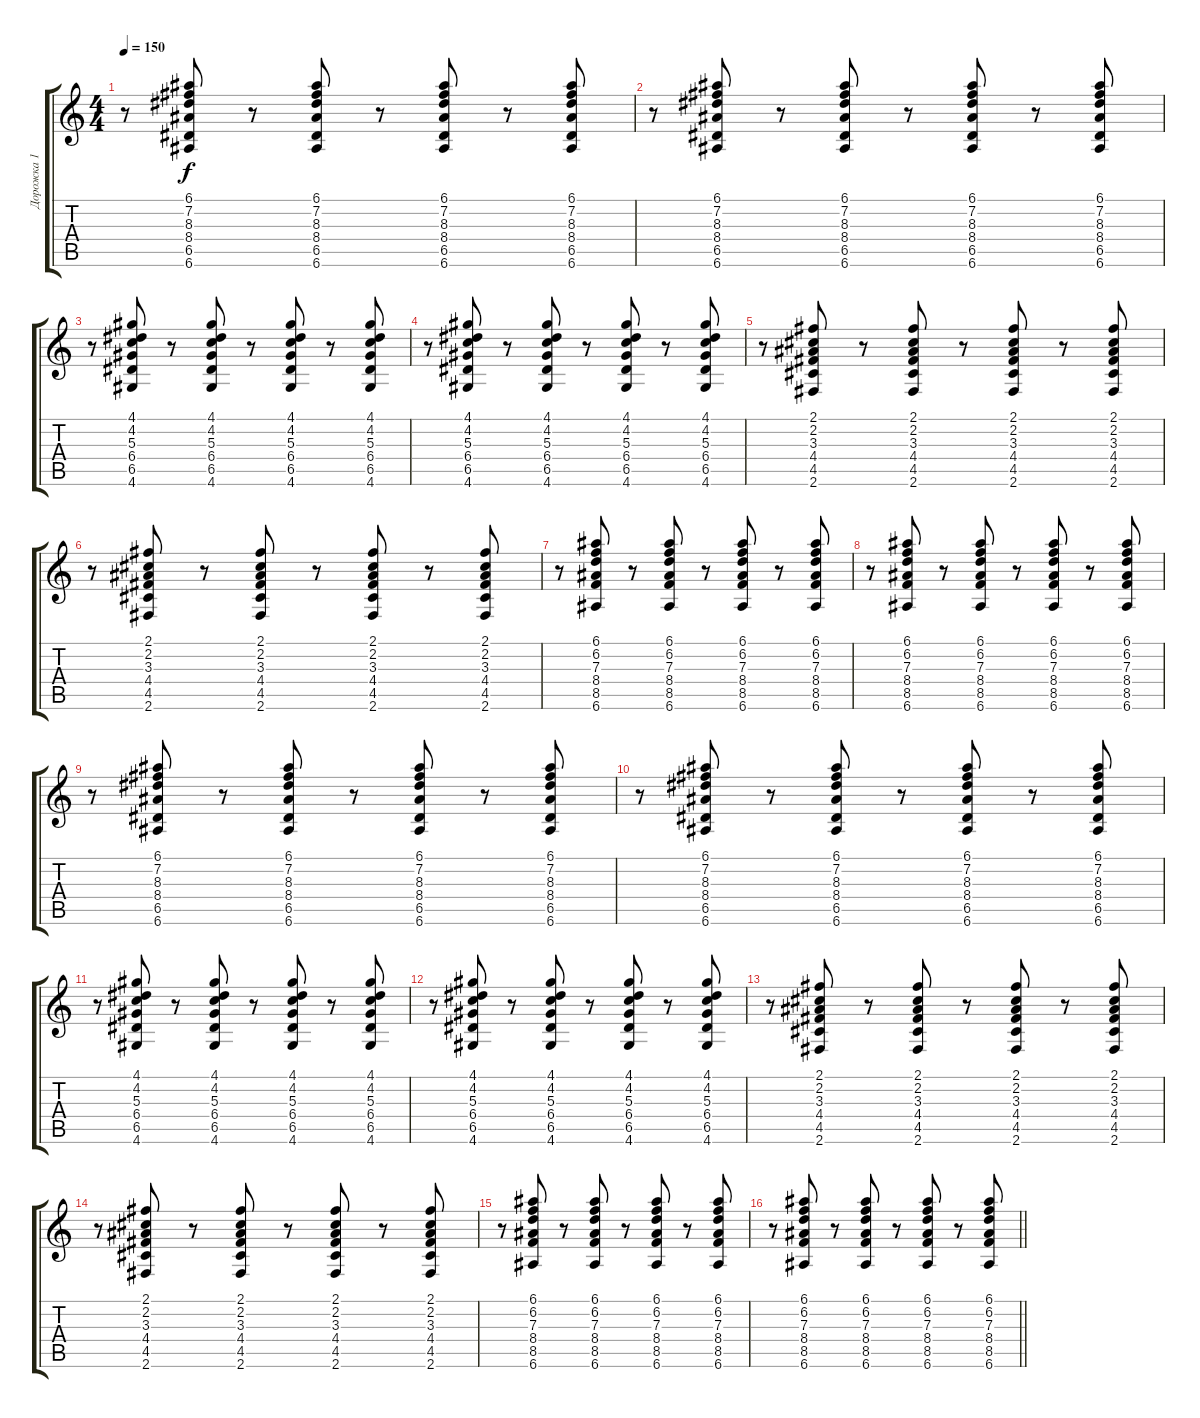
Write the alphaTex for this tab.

\track ("Дорожка 1" "Дорожка 1") {instrument overdrivenguitar}
\staff {score tabs}
\tuning (E4 B3 G3 D3 A2 E2) {hide}
\ts (4 4)
\tempo 150
\clef g2
\ks c
r.8{dy f instrument electricguitarclean} (6.1 7.2 8.3 8.4 6.5 6.6).8 r.8 (6.1 7.2 8.3 8.4 6.5 6.6).8 r.8 (6.1 7.2 8.3 8.4 6.5 6.6).8 r.8 (6.1 7.2 8.3 8.4 6.5 6.6).8 |
r.8{instrument electricguitarclean} (6.1 7.2 8.3 8.4 6.5 6.6).8 r.8 (6.1 7.2 8.3 8.4 6.5 6.6).8 r.8 (6.1 7.2 8.3 8.4 6.5 6.6).8 r.8 (6.1 7.2 8.3 8.4 6.5 6.6).8 |
r.8 (4.1 4.2 5.3 6.4 6.5 4.6).8 r.8 (4.1 4.2 5.3 6.4 6.5 4.6).8 r.8 (4.1 4.2 5.3 6.4 6.5 4.6).8 r.8 (4.1 4.2 5.3 6.4 6.5 4.6).8 |
r.8 (4.1 4.2 5.3 6.4 6.5 4.6).8 r.8 (4.1 4.2 5.3 6.4 6.5 4.6).8 r.8 (4.1 4.2 5.3 6.4 6.5 4.6).8 r.8 (4.1 4.2 5.3 6.4 6.5 4.6).8 |
r.8 (2.1 2.2 3.3 4.4 4.5 2.6).8 r.8 (2.1 2.2 3.3 4.4 4.5 2.6).8 r.8 (2.1 2.2 3.3 4.4 4.5 2.6).8 r.8 (2.1 2.2 3.3 4.4 4.5 2.6).8 |
r.8 (2.1 2.2 3.3 4.4 4.5 2.6).8 r.8 (2.1 2.2 3.3 4.4 4.5 2.6).8 r.8 (2.1 2.2 3.3 4.4 4.5 2.6).8 r.8 (2.1 2.2 3.3 4.4 4.5 2.6).8 |
r.8 (6.1 6.2 7.3 8.4 8.5 6.6).8 r.8 (6.1 6.2 7.3 8.4 8.5 6.6).8 r.8 (6.1 6.2 7.3 8.4 8.5 6.6).8 r.8 (6.1 6.2 7.3 8.4 8.5 6.6).8 |
r.8 (6.1 6.2 7.3 8.4 8.5 6.6).8 r.8 (6.1 6.2 7.3 8.4 8.5 6.6).8 r.8 (6.1 6.2 7.3 8.4 8.5 6.6).8 r.8 (6.1 6.2 7.3 8.4 8.5 6.6).8 |
r.8{instrument electricguitarclean} (6.1 7.2 8.3 8.4 6.5 6.6).8 r.8 (6.1 7.2 8.3 8.4 6.5 6.6).8 r.8 (6.1 7.2 8.3 8.4 6.5 6.6).8 r.8 (6.1 7.2 8.3 8.4 6.5 6.6).8 |
r.8{instrument electricguitarclean} (6.1 7.2 8.3 8.4 6.5 6.6).8 r.8 (6.1 7.2 8.3 8.4 6.5 6.6).8 r.8 (6.1 7.2 8.3 8.4 6.5 6.6).8 r.8 (6.1 7.2 8.3 8.4 6.5 6.6).8 |
r.8 (4.1 4.2 5.3 6.4 6.5 4.6).8 r.8 (4.1 4.2 5.3 6.4 6.5 4.6).8 r.8 (4.1 4.2 5.3 6.4 6.5 4.6).8 r.8 (4.1 4.2 5.3 6.4 6.5 4.6).8 |
r.8 (4.1 4.2 5.3 6.4 6.5 4.6).8 r.8 (4.1 4.2 5.3 6.4 6.5 4.6).8 r.8 (4.1 4.2 5.3 6.4 6.5 4.6).8 r.8 (4.1 4.2 5.3 6.4 6.5 4.6).8 |
r.8 (2.1 2.2 3.3 4.4 4.5 2.6).8 r.8 (2.1 2.2 3.3 4.4 4.5 2.6).8 r.8 (2.1 2.2 3.3 4.4 4.5 2.6).8 r.8 (2.1 2.2 3.3 4.4 4.5 2.6).8 |
r.8 (2.1 2.2 3.3 4.4 4.5 2.6).8 r.8 (2.1 2.2 3.3 4.4 4.5 2.6).8 r.8 (2.1 2.2 3.3 4.4 4.5 2.6).8 r.8 (2.1 2.2 3.3 4.4 4.5 2.6).8 |
r.8 (6.1 6.2 7.3 8.4 8.5 6.6).8 r.8 (6.1 6.2 7.3 8.4 8.5 6.6).8 r.8 (6.1 6.2 7.3 8.4 8.5 6.6).8 r.8 (6.1 6.2 7.3 8.4 8.5 6.6).8 |
\barLineRight lightlight
r.8 (6.1 6.2 7.3 8.4 8.5 6.6).8 r.8 (6.1 6.2 7.3 8.4 8.5 6.6).8 r.8 (6.1 6.2 7.3 8.4 8.5 6.6).8 r.8 (6.1 6.2 7.3 8.4 8.5 6.6).8
